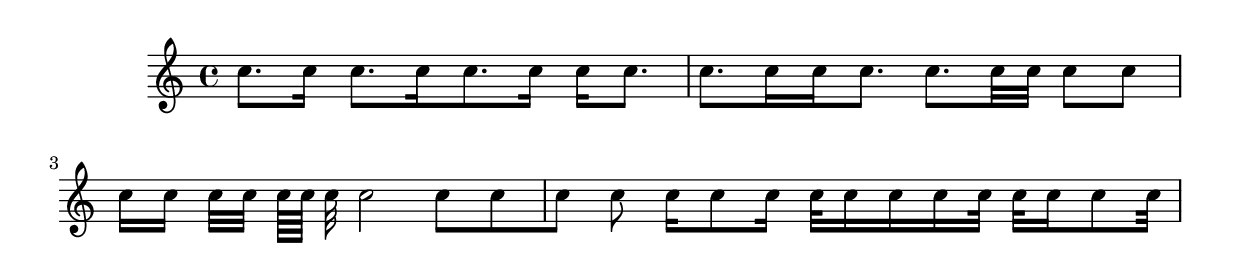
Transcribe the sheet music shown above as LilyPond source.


\version "2.6.0"

\header{
texidoc="
Beaming is generated automatically. Beams may cross bar lines. In that
case, line breaks are forbidden.  Yet clef and key signatures are
hidden just as with breakable bar lines.
"
}

\score { \context Staff  \relative c''  {
	 c8.[ c16]
	 c8.[ c16 c8.  c16]
	 c16[ c8.] |
	 c8.[ c16  c16  c8.]
	 c8.[ c32  c32]
	 c8[ c8] |
	 c16[ c16]
	 c32[ c32]
	 c64[ c64]	
	c32
	c2

	 c8[ c c] c8 % over barline
	 c16[ c8 c16]
	 c32[ c16 c16 c16 c32]
	 c32[ c16 c8 c32]		 % hmm ?
	
		}}

